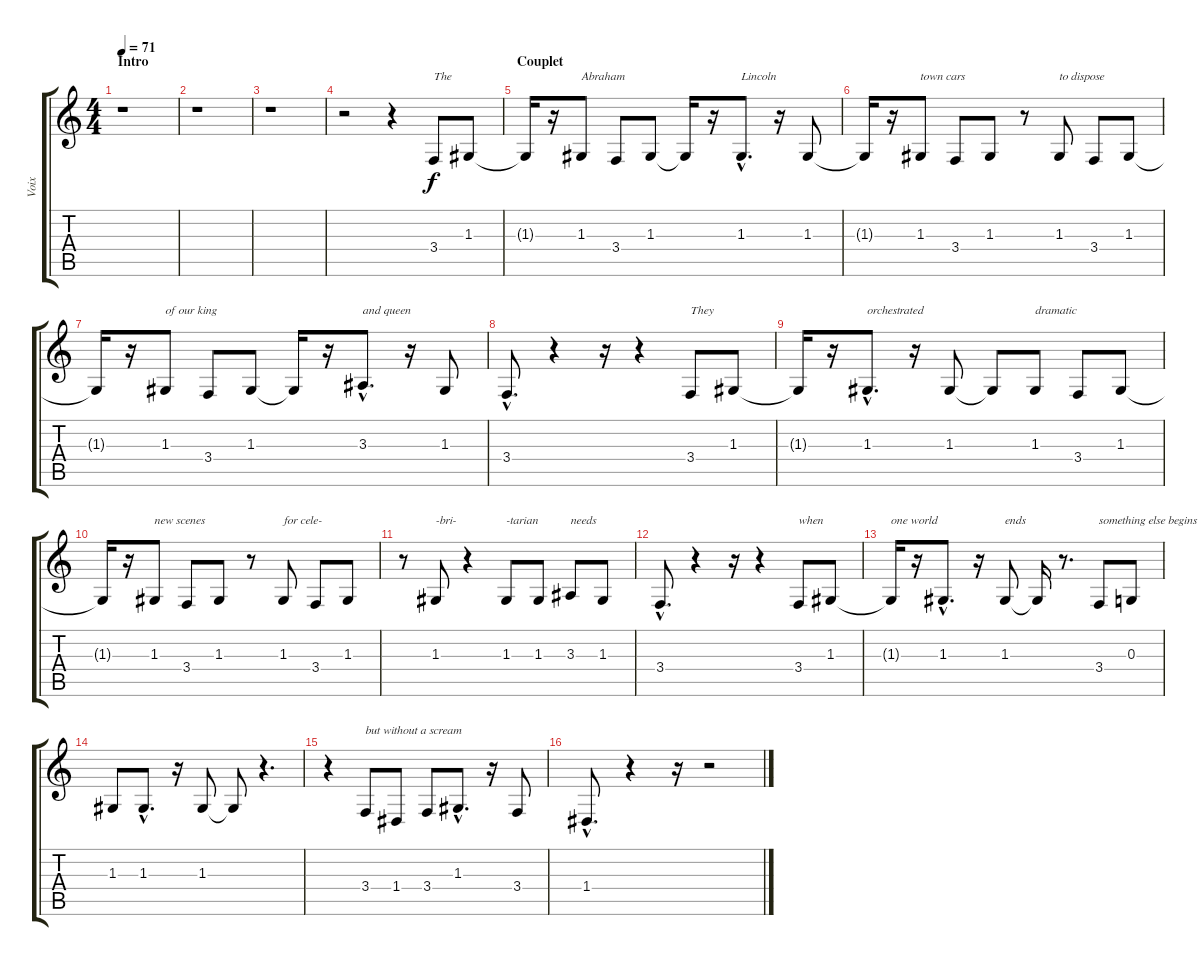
\track ("Voix" "Voix") {instrument synthvoice}
\staff {score tabs}
\tuning (E4 B3 G3 D3 A2 E2) {hide}
\ts (4 4)
\section ("" "Intro")
\tempo 71
\clef g2
\ks c
r.1{dy f instrument synthvoice} |
r.1 |
r.1 |
r.2 r.4 3.4.8{txt "The "} 1.3.8 |
\section ("" "Couplet")
1.3{t}.16 r.16 1.3.8{txt "Abraham"} 3.4.8 1.3.8 1.3{t}.16 r.16 1.3{hac}.8{d txt "Lincoln"} r.16 1.3.8 |
1.3{t}.16 r.16 1.3.8{txt "town cars"} 3.4.8 1.3.8 r.8 1.3.8{txt "to dispose"} 3.4.8 1.3.8 |
1.3{t}.16 r.16 1.3.8{txt "of our king"} 3.4.8 1.3.8 1.3{t}.16 r.16 3.3{hac}.8{d txt "and queen"} r.16 1.3.8 |
3.4{hac}.8{d} r.4 r.16 r.4 3.4.8{txt "They"} 1.3.8 |
1.3{t}.16 r.16 1.3{hac}.8{d txt "orchestrated"} r.16 1.3.8 1.3{t}.8 1.3.8{txt "dramatic"} 3.4.8 1.3.8 |
1.3{t}.16 r.16 1.3.8{txt "new scenes"} 3.4.8 1.3.8 r.8 1.3.8{txt "for cele-"} 3.4.8 1.3.8 |
r.8 1.3.8{txt "-bri-"} r.4 1.3.8{txt "-tarian"} 1.3.8 3.3.8{txt "needs"} 1.3.8 |
3.4{hac}.8{d} r.4 r.16 r.4 3.4.8{txt "when"} 1.3.8 |
1.3{t}.16{txt "one world"} r.16 1.3{hac}.8{d} r.16 1.3.8{txt "ends"} 1.3{t}.16 r.8{d} 3.4.8{txt "something else begins"} 0.3.8 |
1.3.8 1.3{hac}.8{d} r.16 1.3.8 1.3{t}.8 r.4{d} |
r.4 3.4.8{txt "but without a scream"} 1.4.8 3.4.8 1.3{hac}.8{d} r.16 3.4.8 |
1.4{hac}.8{d} r.4 r.16 r.2
